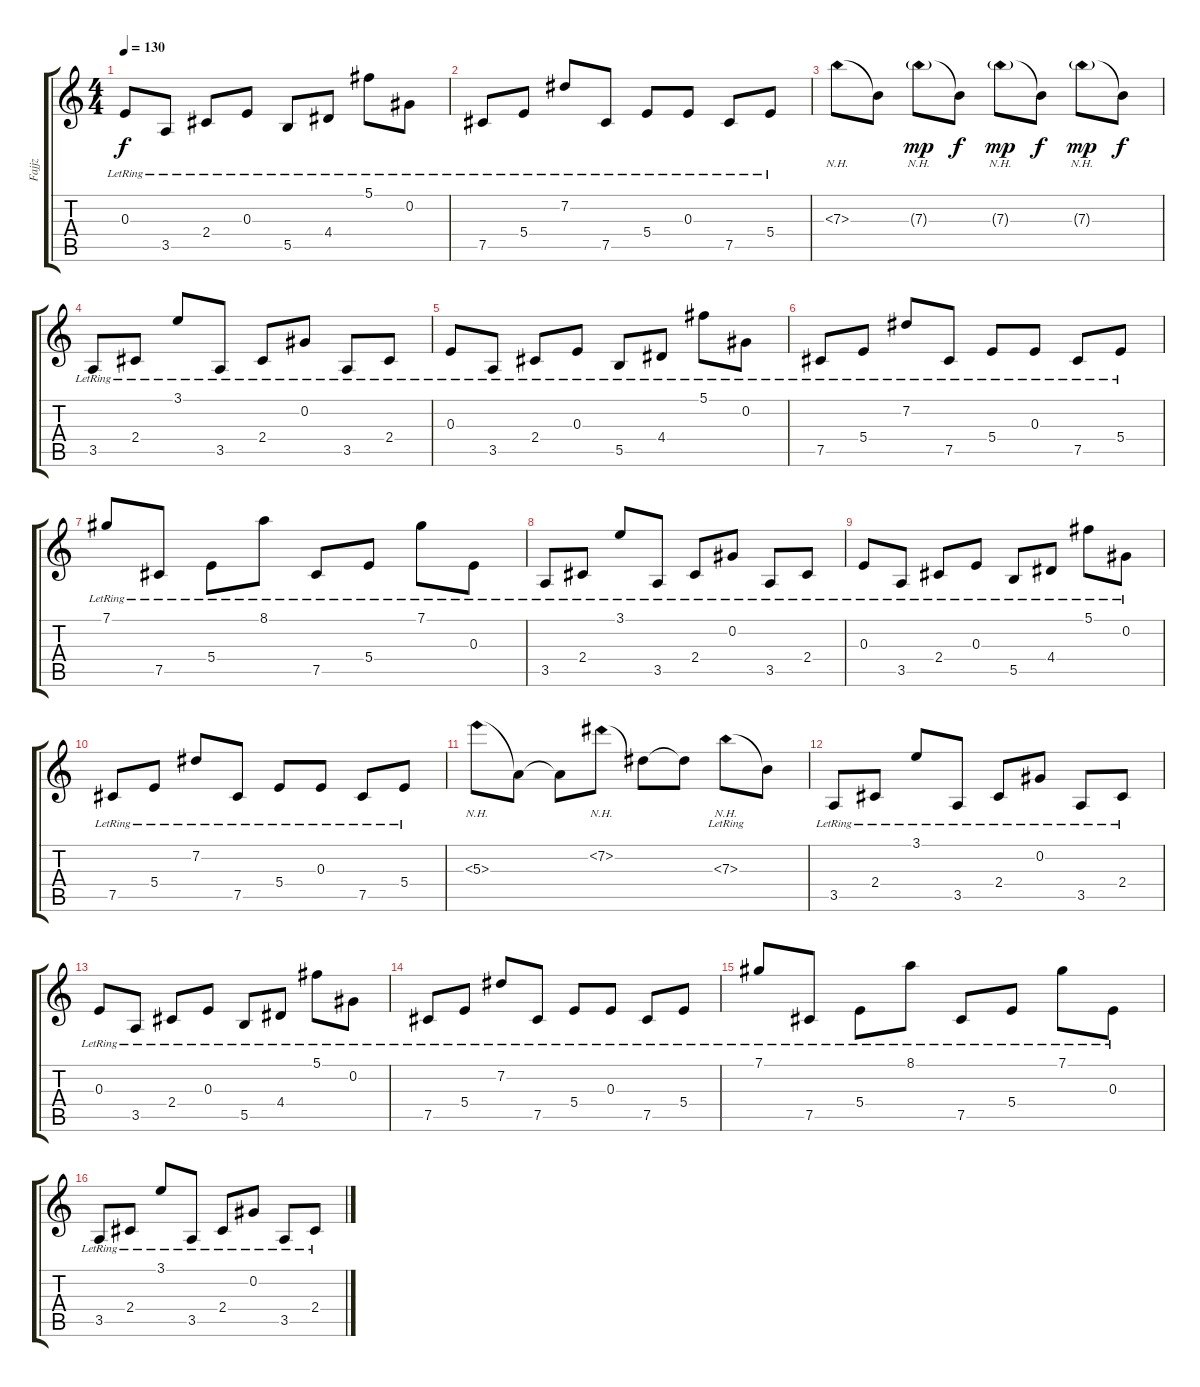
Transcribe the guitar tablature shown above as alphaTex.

\track ("Fajjz" "Fajjz") {instrument distortionguitar}
\staff {score tabs}
\tuning (Db4 Ab3 E3 B2 Gb2 B1) {hide}
\ts (4 4)
\tempo 130
\clef g2
\ks c
0.3{lr}.8{dy f} 3.5{lr}.8 2.4{lr}.8 0.3{lr}.8 5.5{lr}.8 4.4{lr}.8 5.1{lr}.8 0.2{lr}.8 |
7.5{lr}.8 5.4{lr}.8 7.2{lr}.8 7.5{lr}.8 5.4{lr}.8 0.3{lr}.8 7.5{lr}.8 5.4{lr}.8 |
7.3{nh}.8 7.3{t}.8 7.3{nh g}.8{dy mp} 7.3{t}.8{dy f} 7.3{nh g}.8{dy mp} 7.3{t}.8{dy f} 7.3{nh g}.8{dy mp} 7.3{t}.8{dy f} |
3.5{lr}.8 2.4{lr}.8 3.1{lr}.8 3.5{lr}.8 2.4{lr}.8 0.2{lr}.8 3.5{lr}.8 2.4{lr}.8 |
0.3{lr}.8 3.5{lr}.8 2.4{lr}.8 0.3{lr}.8 5.5{lr}.8 4.4{lr}.8 5.1{lr}.8 0.2{lr}.8 |
7.5{lr}.8 5.4{lr}.8 7.2{lr}.8 7.5{lr}.8 5.4{lr}.8 0.3{lr}.8 7.5{lr}.8 5.4{lr}.8 |
7.1{lr}.8 7.5{lr}.8 5.4{lr}.8 8.1{lr}.8 7.5{lr}.8 5.4{lr}.8 7.1{lr}.8 0.3{lr}.8 |
3.5{lr}.8 2.4{lr}.8 3.1{lr}.8 3.5{lr}.8 2.4{lr}.8 0.2{lr}.8 3.5{lr}.8 2.4{lr}.8 |
0.3{lr}.8 3.5{lr}.8 2.4{lr}.8 0.3{lr}.8 5.5{lr}.8 4.4{lr}.8 5.1{lr}.8 0.2{lr}.8 |
7.5{lr}.8 5.4{lr}.8 7.2{lr}.8 7.5{lr}.8 5.4{lr}.8 0.3{lr}.8 7.5{lr}.8 5.4{lr}.8 |
5.3{nh}.8 5.3{t}.8 5.3{t}.8 7.2{nh}.8 7.2{t}.8 7.2{t}.8 7.3{nh lr}.8 7.3{t}.8 |
3.5{lr}.8 2.4{lr}.8 3.1{lr}.8 3.5{lr}.8 2.4{lr}.8 0.2{lr}.8 3.5{lr}.8 2.4{lr}.8 |
0.3{lr}.8 3.5{lr}.8 2.4{lr}.8 0.3{lr}.8 5.5{lr}.8 4.4{lr}.8 5.1{lr}.8 0.2{lr}.8 |
7.5{lr}.8 5.4{lr}.8 7.2{lr}.8 7.5{lr}.8 5.4{lr}.8 0.3{lr}.8 7.5{lr}.8 5.4{lr}.8 |
7.1{lr}.8 7.5{lr}.8 5.4{lr}.8 8.1{lr}.8 7.5{lr}.8 5.4{lr}.8 7.1{lr}.8 0.3{lr}.8 |
3.5{lr}.8 2.4{lr}.8 3.1{lr}.8 3.5{lr}.8 2.4{lr}.8 0.2{lr}.8 3.5{lr}.8 2.4{lr}.8
